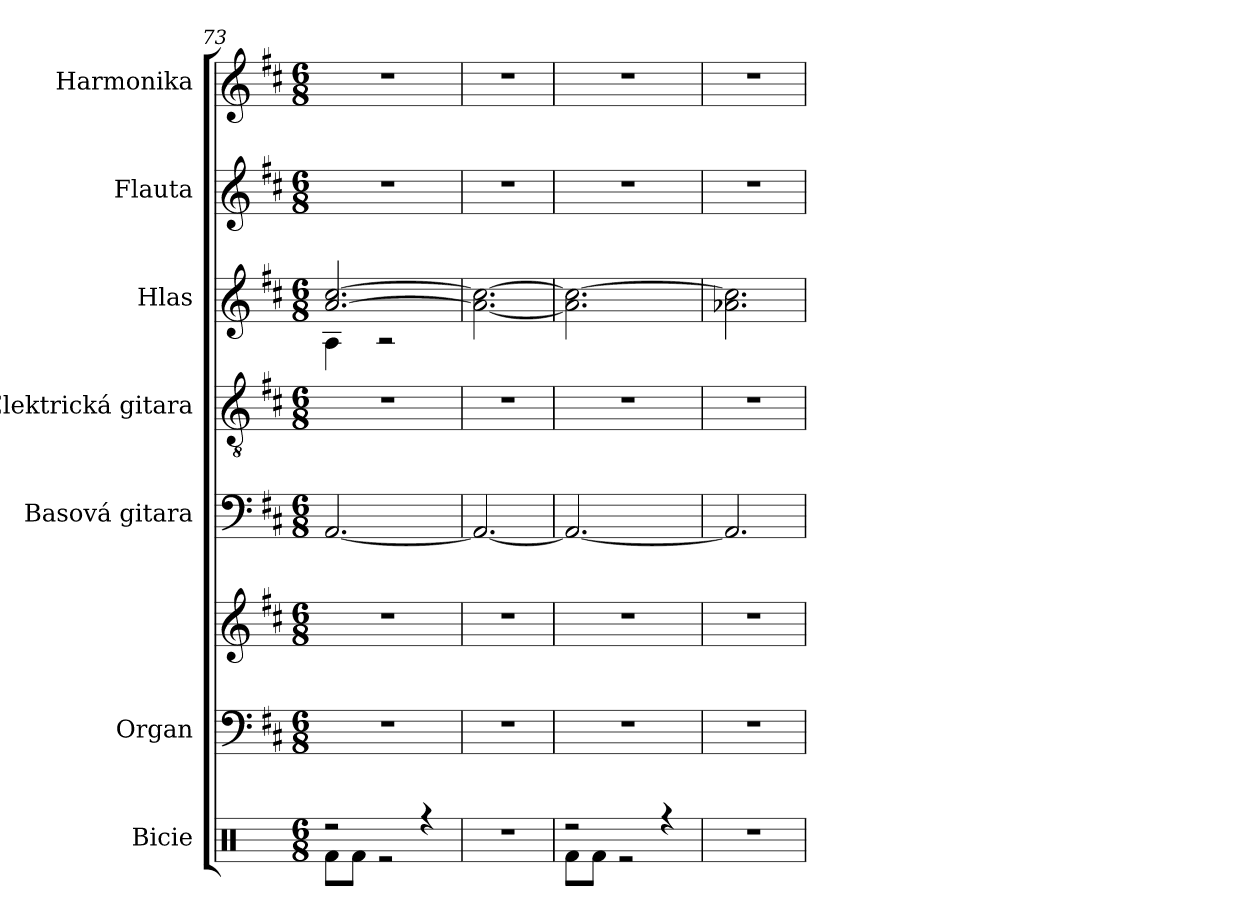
**kern	**kern	**kern	**kern	**kern	**kern	**kern	**kern
*part7	*part6	*part6	*part5	*part4	*part3	*part2	*part1
*staff8	*staff7	*staff6	*staff5	*staff4	*staff3	*staff2	*staff1
*I"Bicie	*I"Organ	*	*I"Basová gitara	*I"Elektrická gitara	*I"Hlas	*I"Flauta	*I"Harmonika
*	*I'Org.	*	*	*	*I'Hl.	*I'Fl.	*I'Harm.
*clefX	*clefF4	*clefG2	*clefF4	*clefGv2	*clefG2	*clefG2	*clefG2
*	*	*	*ITrd7c12	*	*	*	*
*k[]	*k[f#c#]	*k[f#c#]	*k[f#c#]	*k[f#c#]	*k[f#c#]	*k[f#c#]	*k[f#c#]
*M6/8	*M6/8	*M6/8	*M6/8	*M6/8	*M6/8	*M6/8	*M6/8
=73	=73	=73	=73	=73	=73	=73	=73
*^	*	*	*	*	*^	*	*
2r	8Rf\L	2.r	2.r	[2.AAA/	2.r	[2.a/ [2.cc#/	4A\	2.r	2.r
.	8Rf\J	.	.	.	.	.	.	.	.
.	2r	.	.	.	.	.	2r	.	.
4r	.	.	.	.	.	.	.	.	.
*v	*v	*	*	*	*	*v	*v	*	*
!!LO:PB:g=z
=74	=74	=74	=74	=74	=74	=74	=74
2.r	2.r	2.r	2.AAA/_	2.r	2.a\_ 2.cc#\_	2.r	2.r
=75	=75	=75	=75	=75	=75	=75	=75
*^	*	*	*	*	*	*	*
2r	8Rf\L	2.r	2.r	2.AAA/_	2.r	2.a\] 2.cc#\_	2.r	2.r
.	8Rf\J	.	.	.	.	.	.	.
.	2r	.	.	.	.	.	.	.
4r	.	.	.	.	.	.	.	.
*v	*v	*	*	*	*	*	*	*
=76	=76	=76	=76	=76	=76	=76	=76
2.r	2.r	2.r	2.AAA/]	2.r	2.a-X\ 2.cc#\]	2.r	2.r
=	=	=	=	=	=	=	=
*-	*-	*-	*-	*-	*-	*-	*-
